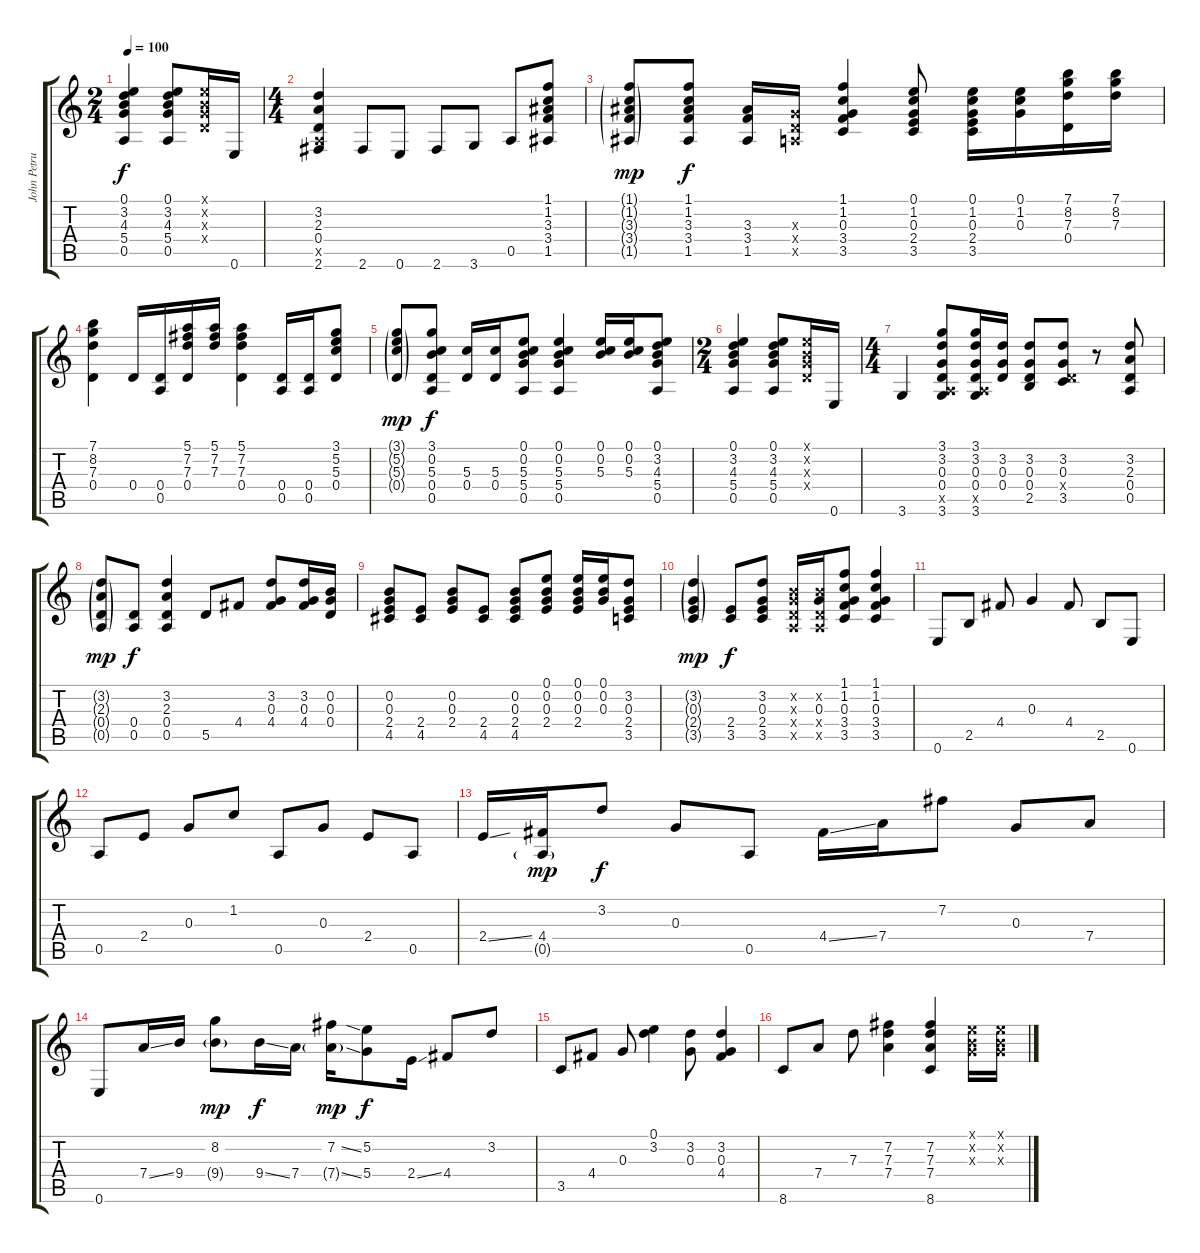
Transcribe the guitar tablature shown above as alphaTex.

\track ("John Petrucci Rythm" "John Petru") {instrument acousticguitarsteel}
\staff {score tabs}
\tuning (E4 B3 G3 D3 A2 E2) {hide}
\ts (2 4)
\tempo 100
\clef g2
\ks c
(0.1 3.2 4.3 5.4 0.5).4{dy f} (0.1 3.2 4.3 5.4 0.5).8 (0.1{x} 0.2{x} 0.3{x} 0.4{x}).16 0.6.16 |
\ts (4 4)
(3.2 2.3 0.4 0.5{x} 2.6).4 2.6.8 0.6.8 2.6.8 3.6.8 0.5.8 (1.1 1.2 3.3 3.4 1.5).8 |
(1.1{g} 1.2{g} 3.3{g} 3.4{g} 1.5{g}).8{dy mp} (1.1 1.2 3.3 3.4 1.5).8{dy f} (3.3 3.4 1.5).16 (0.3{x} 0.4{x} 0.5{x}).16 (1.1 1.2 0.3 3.4 3.5).4 (0.1 1.2 0.3 2.4 3.5).8 (0.1 1.2 0.3 2.4 3.5).16 (0.1 1.2 0.3).16 (7.1 8.2 7.3 0.4).16 (7.1 8.2 7.3).16 |
(7.1 8.2 7.3 0.4).4 0.4.16 (0.4 0.5).16 (5.1 7.2 7.3 0.4).16 (5.1 7.2 7.3).16 (5.1 7.2 7.3 0.4).4 (0.4 0.5).16 (0.4 0.5).16 (3.1 5.2 5.3 0.4).8 |
(3.1{g} 5.2{g} 5.3{g} 0.4{g}).8{dy mp} (3.1 0.2 5.3 0.4 0.5).8{dy f} (5.3 0.4).16 (5.3 0.4).16 (0.1 0.2 5.3 5.4 0.5).8 (0.1 0.2 5.3 5.4 0.5).4 (0.1 0.2 5.3).16 (0.1 0.2 5.3).16 (0.1 3.2 4.3 5.4 0.5).8 |
\ts (2 4)
(0.1 3.2 4.3 5.4 0.5).4 (0.1 3.2 4.3 5.4 0.5).8 (0.1{x} 0.2{x} 0.3{x} 0.4{x}).16 0.6.16 |
\ts (4 4)
3.6.4 (3.1 3.2 0.3 0.4 0.5{x} 3.6).8 (3.1 3.2 0.3 0.4 0.5{x} 3.6).16 (3.2 0.3 0.4).16 (3.2 0.3 0.4 2.5).8 (3.2 0.3 0.4{x} 3.5).8 r.8 (3.2 2.3 0.4 0.5).8 |
(3.2{g} 2.3{g} 0.4{g} 0.5{g}).8{dy mp} (0.4 0.5).8{dy f} (3.2 2.3 0.4 0.5).4 5.5.8 4.4.8 (3.2 0.3 4.4).8 (3.2 0.3 4.4).16 (0.2 0.3 0.4).16 |
(0.2 0.3 2.4 4.5).8 (2.4 4.5).8 (0.2 0.3 2.4).8 (2.4 4.5).8 (0.2 0.3 2.4 4.5).8 (0.1 0.2 0.3 2.4).8 (0.1 0.2 0.3 2.4).16 (0.1 0.2 0.3).16 (3.2 0.3 2.4 3.5).8 |
(3.2{g} 0.3{g} 2.4{g} 3.5{g}).4{dy mp} (2.4 3.5).8{dy f} (3.2 0.3 2.4 3.5).8 (0.2{x} 0.3{x} 0.4{x} 0.5{x}).16 (0.2{x} 0.3 0.4{x} 0.5{x}).16 (1.1 1.2 0.3 3.4 3.5).8 (1.1 1.2 0.3 3.4 3.5).4 |
0.6.8 2.5.8 4.4.8 0.3.4 4.4.8 2.5.8 0.6.8 |
0.5.8 2.4.8 0.3.8 1.2.8 0.5.8 0.3.8 2.4.8 0.5.8 |
2.4{ss}.16 (4.4 0.5{g}).16{dy mp} 3.2.8{dy f} 0.3.8 0.5.8 4.4{ss}.16 7.4.16 7.2.8 0.3.8 7.4.8 |
0.6.8 7.4{ss}.16 9.4.16 (8.2 9.4{g}).8{dy mp} 9.4{ss}.16{dy f} 7.4.16 (7.2{ss} 7.4{ss g}).16{dy mp} (5.2 5.4).8{dy f} 2.4{ss}.16 4.4.8 3.2.8 |
3.5.8 4.4.8 0.3.8 (0.1 3.2).4 (3.2 0.3).8 (3.2 0.3 4.4).4 |
8.6.8 7.4.8 7.3.8 (7.2 7.3 7.4).4 (7.2 7.3 7.4 8.6).4 (0.1{x} 0.2{x} 0.3{x}).16 (0.1{x} 0.2{x} 0.3{x}).16
